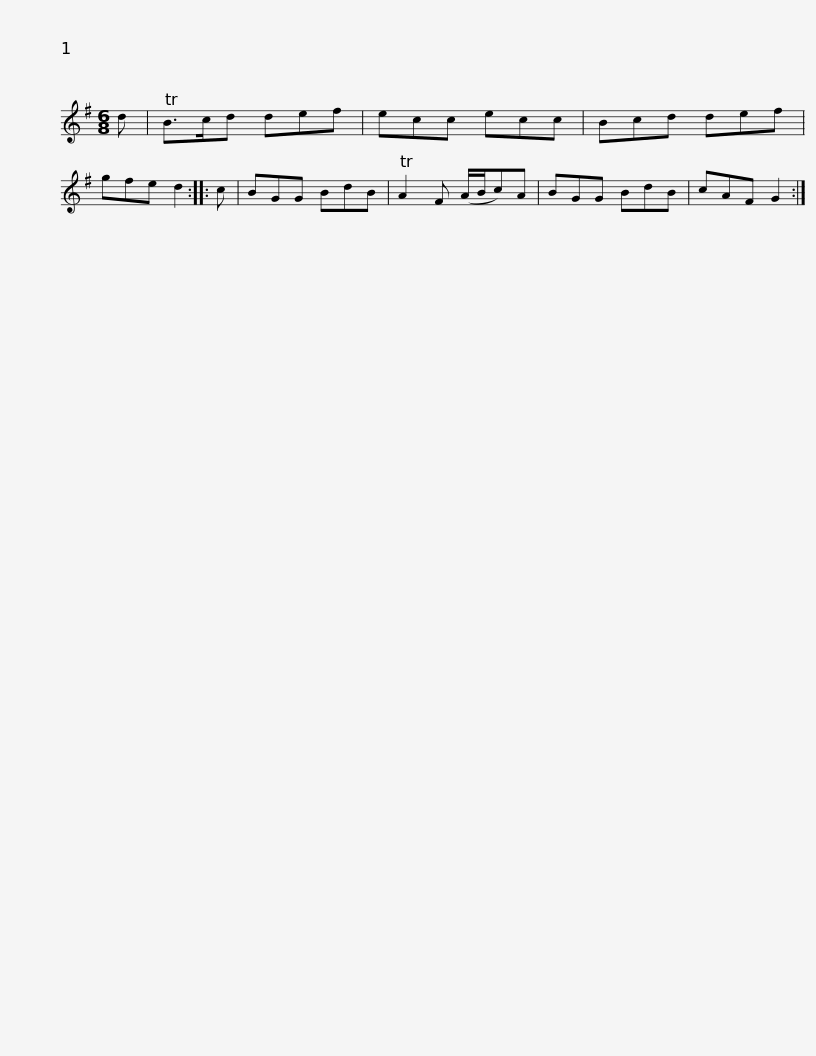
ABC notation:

X:1
L:1/8
M:6/8
I:linebreak $
K:G
V:1 treble
V:1
 d | TB>cd def | ecc ecc | Bcd def | gfe d2 :: %5
 c | BGG BdB | TA2 F (A/B/c)A | BGG BdB |$ cAF G2 :| %10
